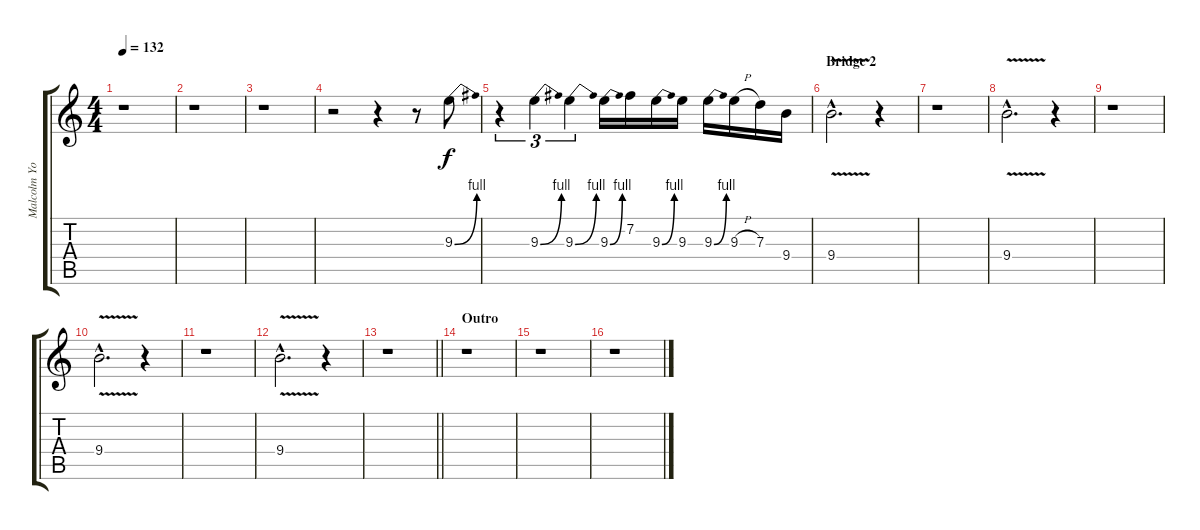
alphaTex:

\track ("Malcolm Young" "Malcolm Yo") {instrument overdrivenguitar}
\staff {score tabs}
\tuning (E4 B3 G3 D3 A2 E2) {hide}
\ts (4 4)
\tempo 132
\clef g2
\ks c
r.1{dy f} |
r.1 |
r.1 |
r.2 r.4 r.8 9.3{be (bend 0 0 60 4)}.8 |
r.4{tu (3 2)} 9.3{be (bend 0 0 60 4)}.4{tu (3 2)} 9.3{be (bend 0 0 60 4)}.4{tu (3 2)} 9.3{be (bend 0 0 60 4)}.16 7.2.16 9.3{be (bend 0 0 60 4)}.16 9.3.16 9.3{be (bend 0 0 60 4)}.16 9.3{h}.16 7.3.16 9.4.16 |
\section ("" "Bridge 2")
9.4{v hac}.2{d} r.4 |
r.1 |
9.4{v hac}.2{d} r.4 |
r.1 |
9.4{v hac}.2{d} r.4 |
r.1 |
9.4{v hac}.2{d} r.4 |
\barLineRight lightlight
r.1 |
\section ("" "Outro")
r.1 |
r.1 |
r.1
